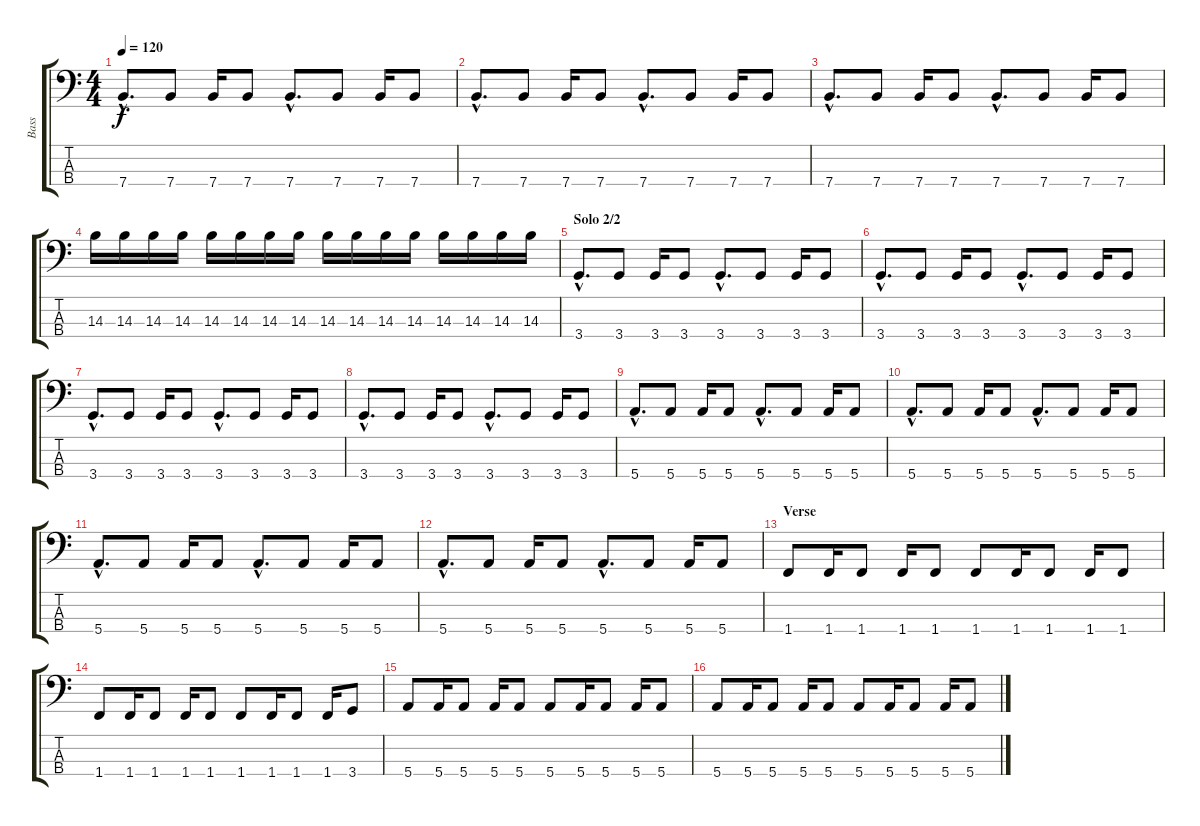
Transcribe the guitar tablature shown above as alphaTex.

\track ("Bass" "Bass") {instrument electricbassfinger}
\staff {score tabs}
\tuning (G2 D2 A1 E1) {hide}
\ts (4 4)
\tempo 120
\clef f4
\ks c
7.4{hac}.8{d dy f} 7.4.8 7.4.16 7.4.8 7.4{hac}.8{d} 7.4.8 7.4.16 7.4.8 |
7.4{hac}.8{d} 7.4.8 7.4.16 7.4.8 7.4{hac}.8{d} 7.4.8 7.4.16 7.4.8 |
7.4{hac}.8{d} 7.4.8 7.4.16 7.4.8 7.4{hac}.8{d} 7.4.8 7.4.16 7.4.8 |
14.3.16 14.3.16 14.3.16 14.3.16 14.3.16 14.3.16 14.3.16 14.3.16 14.3.16 14.3.16 14.3.16 14.3.16 14.3.16 14.3.16 14.3.16 14.3.16 |
\section ("" "Solo 2/2")
3.4{hac}.8{d} 3.4.8 3.4.16 3.4.8 3.4{hac}.8{d} 3.4.8 3.4.16 3.4.8 |
3.4{hac}.8{d} 3.4.8 3.4.16 3.4.8 3.4{hac}.8{d} 3.4.8 3.4.16 3.4.8 |
3.4{hac}.8{d} 3.4.8 3.4.16 3.4.8 3.4{hac}.8{d} 3.4.8 3.4.16 3.4.8 |
3.4{hac}.8{d} 3.4.8 3.4.16 3.4.8 3.4{hac}.8{d} 3.4.8 3.4.16 3.4.8 |
5.4{hac}.8{d} 5.4.8 5.4.16 5.4.8 5.4{hac}.8{d} 5.4.8 5.4.16 5.4.8 |
5.4{hac}.8{d} 5.4.8 5.4.16 5.4.8 5.4{hac}.8{d} 5.4.8 5.4.16 5.4.8 |
5.4{hac}.8{d} 5.4.8 5.4.16 5.4.8 5.4{hac}.8{d} 5.4.8 5.4.16 5.4.8 |
5.4{hac}.8{d} 5.4.8 5.4.16 5.4.8 5.4{hac}.8{d} 5.4.8 5.4.16 5.4.8 |
\section ("" "Verse")
1.4.8 1.4.16 1.4.8 1.4.16 1.4.8 1.4.8 1.4.16 1.4.8 1.4.16 1.4.8 |
1.4.8 1.4.16 1.4.8 1.4.16 1.4.8 1.4.8 1.4.16 1.4.8 1.4.16 3.4.8 |
5.4.8 5.4.16 5.4.8 5.4.16 5.4.8 5.4.8 5.4.16 5.4.8 5.4.16 5.4.8 |
5.4.8 5.4.16 5.4.8 5.4.16 5.4.8 5.4.8 5.4.16 5.4.8 5.4.16 5.4.8
